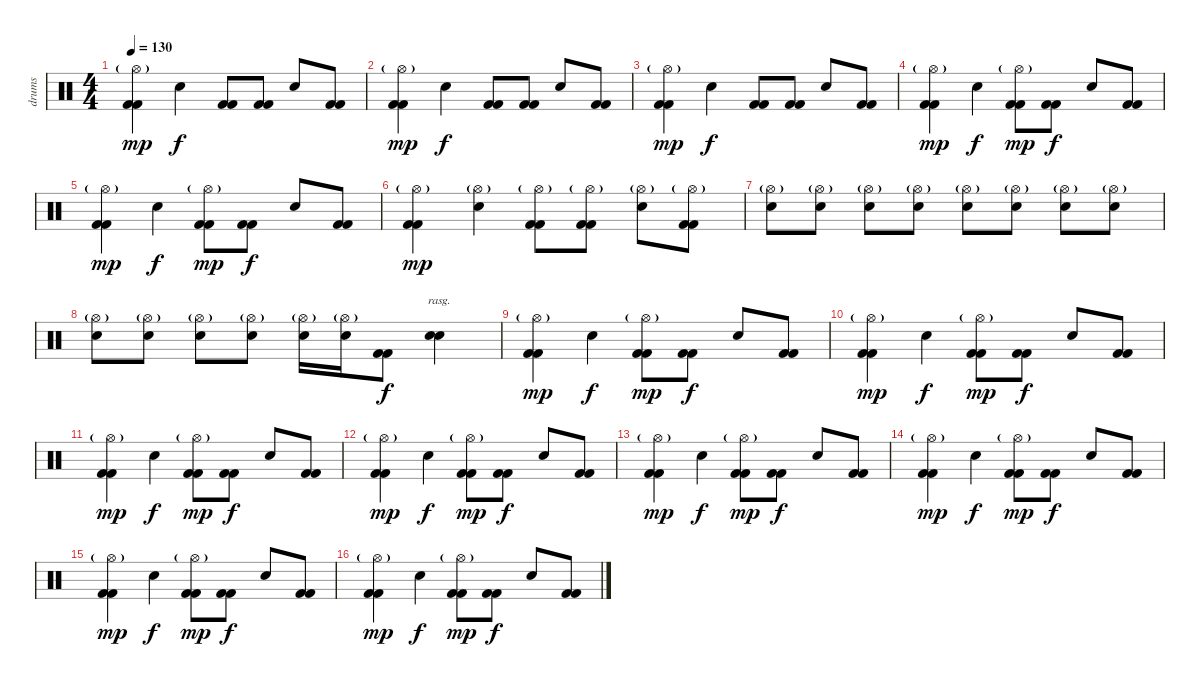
\track ("drums" "drums") {instrument percussion}
\staff {score}
\articulation defaults
\ts (4 4)
\tempo 130
\clef neutral
\ks c
("Kick (hit) 2" "Kick (hit) 2" "Hi-Hat (open)"{g}).4{dy mp} "Snare (hit) 2".4{dy f} ("Kick (hit) 2" "Kick (hit) 2").8 ("Kick (hit) 2" "Kick (hit) 2").8 "Snare (hit) 2".8 ("Kick (hit) 2" "Kick (hit) 2").8 |
("Kick (hit) 2" "Kick (hit) 2" "Hi-Hat (open)"{g}).4{dy mp} "Snare (hit) 2".4{dy f} ("Kick (hit) 2" "Kick (hit) 2").8 ("Kick (hit) 2" "Kick (hit) 2").8 "Snare (hit) 2".8 ("Kick (hit) 2" "Kick (hit) 2").8 |
("Kick (hit) 2" "Kick (hit) 2" "Hi-Hat (open)"{g}).4{dy mp} "Snare (hit) 2".4{dy f} ("Kick (hit) 2" "Kick (hit) 2").8 ("Kick (hit) 2" "Kick (hit) 2").8 "Snare (hit) 2".8 ("Kick (hit) 2" "Kick (hit) 2").8 |
("Kick (hit) 2" "Kick (hit) 2" "Hi-Hat (open)"{g}).4{dy mp} "Snare (hit) 2".4{dy f} ("Kick (hit) 2" "Kick (hit) 2" "Hi-Hat (open)"{g}).8{dy mp} ("Kick (hit) 2" "Kick (hit) 2").8{dy f} "Snare (hit) 2".8 ("Kick (hit) 2" "Kick (hit) 2").8 |
("Kick (hit) 2" "Kick (hit) 2" "Hi-Hat (open)"{g}).4{dy mp} "Snare (hit) 2".4{dy f} ("Kick (hit) 2" "Kick (hit) 2" "Hi-Hat (open)"{g}).8{dy mp} ("Kick (hit) 2" "Kick (hit) 2").8{dy f} "Snare (hit) 2".8 ("Kick (hit) 2" "Kick (hit) 2").8 |
("Kick (hit) 2" "Kick (hit) 2" "Hi-Hat (open)"{g}).4{dy mp} ("Snare (hit) 2" "Hi-Hat (open)"{g}).4 ("Kick (hit) 2" "Kick (hit) 2" "Hi-Hat (open)"{g}).8 ("Kick (hit) 2" "Kick (hit) 2" "Hi-Hat (open)"{g}).8 ("Snare (hit) 2" "Hi-Hat (open)"{g}).8 ("Kick (hit) 2" "Kick (hit) 2" "Hi-Hat (open)"{g}).8{volume 0} |
("Snare (hit) 2" "Hi-Hat (open)"{g}).8{volume 16} ("Snare (hit) 2" "Hi-Hat (open)"{g}).8 ("Snare (hit) 2" "Hi-Hat (open)"{g}).8 ("Snare (hit) 2" "Hi-Hat (open)"{g}).8 ("Snare (hit) 2" "Hi-Hat (open)"{g}).8 ("Snare (hit) 2" "Hi-Hat (open)"{g}).8 ("Snare (hit) 2" "Hi-Hat (open)"{g}).8 ("Snare (hit) 2" "Hi-Hat (open)"{g}).8 |
("Snare (hit) 2" "Hi-Hat (open)"{g}).8 ("Snare (hit) 2" "Hi-Hat (open)"{g}).8 ("Snare (hit) 2" "Hi-Hat (open)"{g}).8 ("Snare (hit) 2" "Hi-Hat (open)"{g}).8 ("Snare (hit) 2" "Hi-Hat (open)"{g}).16 ("Snare (hit) 2" "Hi-Hat (open)"{g}).16 ("Kick (hit) 2" "Kick (hit) 2").8{dy f} ("Electric Snare (hit)" "Snare (hit) 2").4{bd 480 rasg ii} |
("Kick (hit) 2" "Kick (hit) 2" "Hi-Hat (open)"{g}).4{dy mp} "Snare (hit) 2".4{dy f} ("Kick (hit) 2" "Kick (hit) 2" "Hi-Hat (open)"{g}).8{dy mp} ("Kick (hit) 2" "Kick (hit) 2").8{dy f} "Snare (hit) 2".8 ("Kick (hit) 2" "Kick (hit) 2").8 |
("Kick (hit) 2" "Kick (hit) 2" "Hi-Hat (open)"{g}).4{dy mp} "Snare (hit) 2".4{dy f} ("Kick (hit) 2" "Kick (hit) 2" "Hi-Hat (open)"{g}).8{dy mp} ("Kick (hit) 2" "Kick (hit) 2").8{dy f} "Snare (hit) 2".8 ("Kick (hit) 2" "Kick (hit) 2").8 |
("Kick (hit) 2" "Kick (hit) 2" "Hi-Hat (open)"{g}).4{dy mp} "Snare (hit) 2".4{dy f} ("Kick (hit) 2" "Kick (hit) 2" "Hi-Hat (open)"{g}).8{dy mp} ("Kick (hit) 2" "Kick (hit) 2").8{dy f} "Snare (hit) 2".8 ("Kick (hit) 2" "Kick (hit) 2").8 |
("Kick (hit) 2" "Kick (hit) 2" "Hi-Hat (open)"{g}).4{dy mp} "Snare (hit) 2".4{dy f} ("Kick (hit) 2" "Kick (hit) 2" "Hi-Hat (open)"{g}).8{dy mp} ("Kick (hit) 2" "Kick (hit) 2").8{dy f} "Snare (hit) 2".8 ("Kick (hit) 2" "Kick (hit) 2").8 |
("Kick (hit) 2" "Kick (hit) 2" "Hi-Hat (open)"{g}).4{dy mp} "Snare (hit) 2".4{dy f} ("Kick (hit) 2" "Kick (hit) 2" "Hi-Hat (open)"{g}).8{dy mp} ("Kick (hit) 2" "Kick (hit) 2").8{dy f} "Snare (hit) 2".8 ("Kick (hit) 2" "Kick (hit) 2").8 |
("Kick (hit) 2" "Kick (hit) 2" "Hi-Hat (open)"{g}).4{dy mp} "Snare (hit) 2".4{dy f} ("Kick (hit) 2" "Kick (hit) 2" "Hi-Hat (open)"{g}).8{dy mp} ("Kick (hit) 2" "Kick (hit) 2").8{dy f} "Snare (hit) 2".8 ("Kick (hit) 2" "Kick (hit) 2").8 |
("Kick (hit) 2" "Kick (hit) 2" "Hi-Hat (open)"{g}).4{dy mp} "Snare (hit) 2".4{dy f} ("Kick (hit) 2" "Kick (hit) 2" "Hi-Hat (open)"{g}).8{dy mp} ("Kick (hit) 2" "Kick (hit) 2").8{dy f} "Snare (hit) 2".8 ("Kick (hit) 2" "Kick (hit) 2").8 |
("Kick (hit) 2" "Kick (hit) 2" "Hi-Hat (open)"{g}).4{dy mp} "Snare (hit) 2".4{dy f} ("Kick (hit) 2" "Kick (hit) 2" "Hi-Hat (open)"{g}).8{dy mp} ("Kick (hit) 2" "Kick (hit) 2").8{dy f} "Snare (hit) 2".8 ("Kick (hit) 2" "Kick (hit) 2").8
